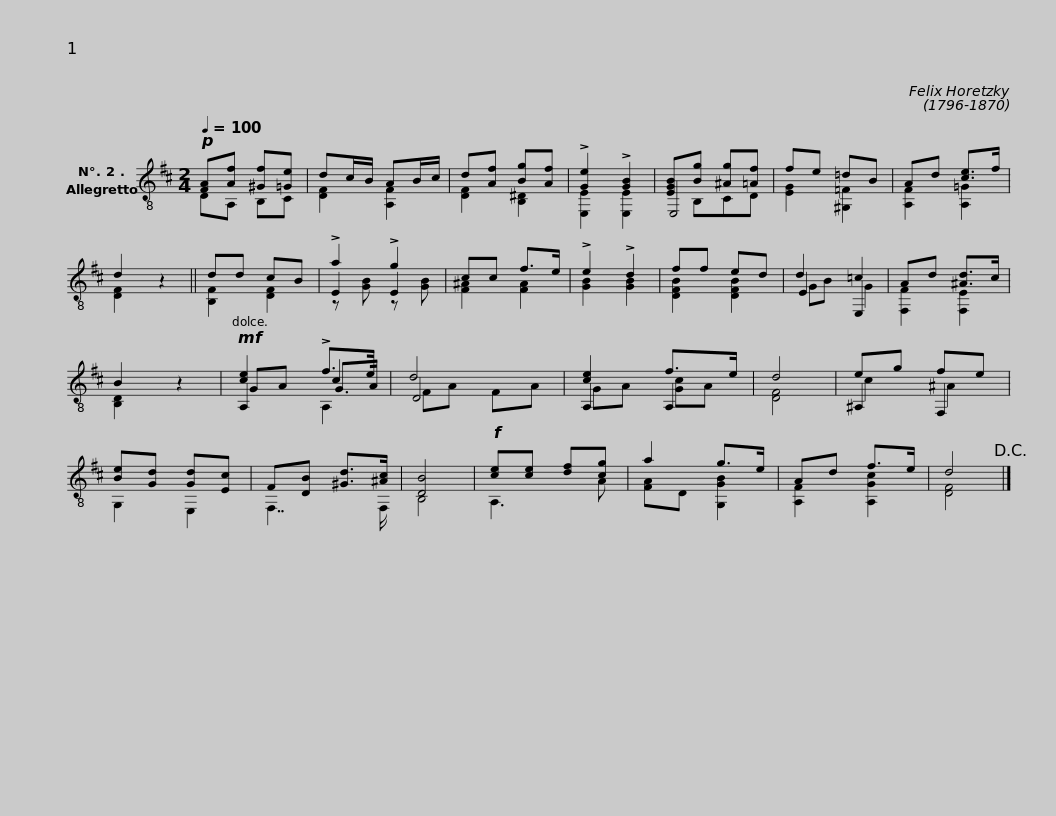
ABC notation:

X:1
%%score ( 1 2 3 4 )
L:1/8
Q:1/4=100
M:2/4
I:linebreak $
K:D
V:1 treble-8
V:2 treble-8
V:3 treble-8
V:4 treble-8
V:1
!p! [FA][Af] [^Gf][=Ge] | dc/B/ AB/c/ | d[Af] [Bg][Af] | !>![Ge]2 !>![GB]2 | [EGB][Bg] [^Ag][=Af] | %5
 fe =dB |$ Ad [ce]>f | d2 z2 || dd cB | !>!a2 !>!g2 | %10
 cc f>e | !>!e2 !>!d2 | ff ed | d2 =c2 |$ Ad [^Ad]>c | %15
 B2 z2 |!mf! [ce]2 !>!f>e | d4 | [ce]2 f>e | d4 | %20
 eg fe |$ [Be][Gd] [Gd][Ec] | F[DB] [^Gd]>[^Ac] | [DB]4 |!f! [ce][ce] [df][cg] | %25
 a2 g>e | Ad f>e | d4!D.C.! |] %28
V:2
 DA, B,C | [DF]2 [A,F]2 | [DF]2 [B,^D]2 | [E,E]2 [E,E]2 | E,4 | %5
 [EG]2 [^G,=F]2 |$ [A,F]2 [A,=G]2 | [DF]2 z2 || [B,F]2 [DF]2 | E2 E2 | %10
 [F^A]2 [FA]2 | [GB]2 [GB]2 | [DFB]2 [DFB]2 | E2 E,2 |$ [F,F]2 [F,E]2 | %15
 [B,D]2 z2 | A,2 c2 | D4 | A,2 A,2 | [DF]4 | %20
 ^A,2 F,2 |$ G,2 E,2 | F,7/2 F,/ | B,4 | A,3 A | %25
 [FA]D [G,GB]2 | [A,F]2 [A,Gc]2 | [DF]4 |] %28
V:3
 x4 | x4 | x4 | x4 | x B,CD | %5
 x4 |$ x4 | x4 || x4 | z [GB] z [GB] | %10
 x4 | x4 | x4 | GB G2 |$ x4 | %15
 x4 | GA G>A | FA FA | GA [Gc]A | x4 | %20
 c2 ^A2 |$ x4 | x4 | x4 | x4 | %25
 x4 | x4 | x4 |] %28
V:4
 x4 | x4 | x4 | x4 | x4 | %5
 x4 |$ x4 | x4 || x4 | x4 | %10
 x4 | x4 | x4 | x4 |$ x4 | %15
 x4 | x2 A,2 | x4 | x4 | x4 | %20
 x4 |$ x4 | x4 | x4 | x4 | %25
 x4 | x4 | x4 |] %28
